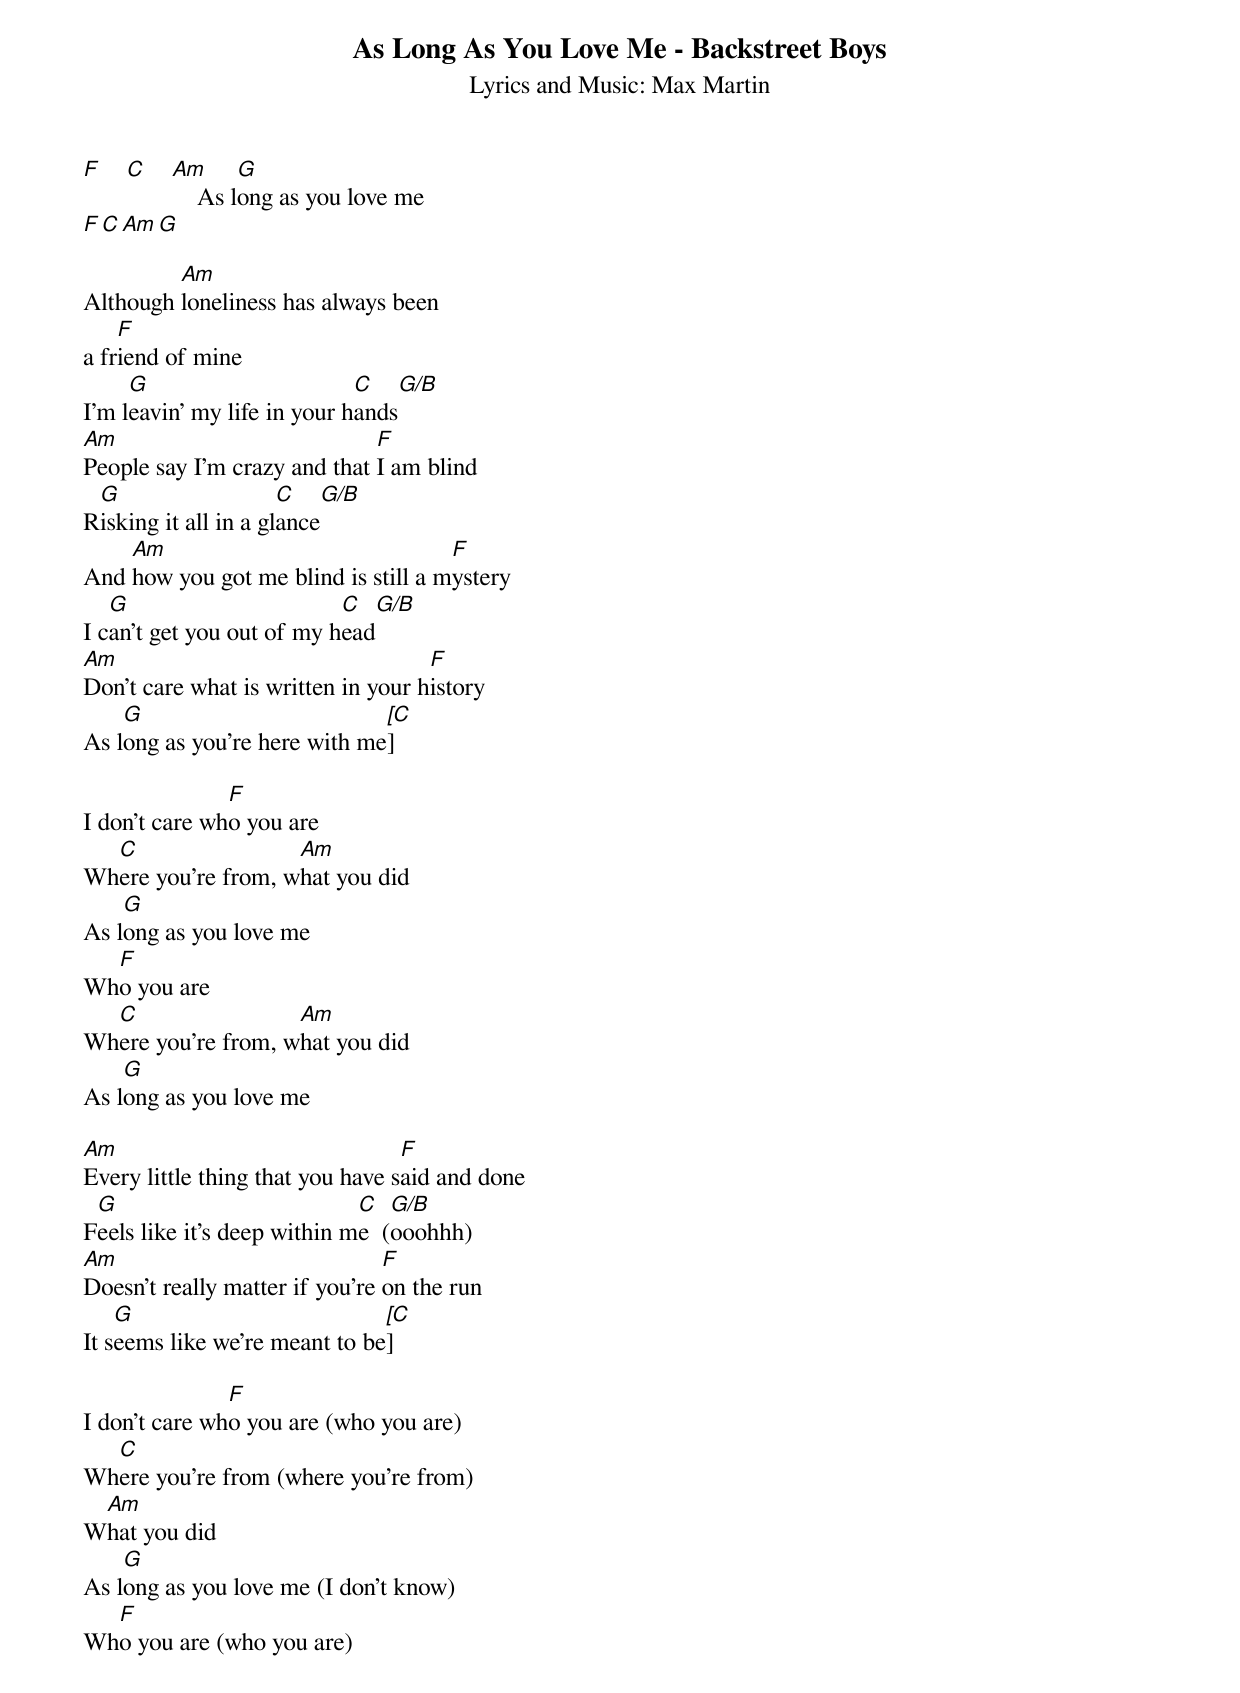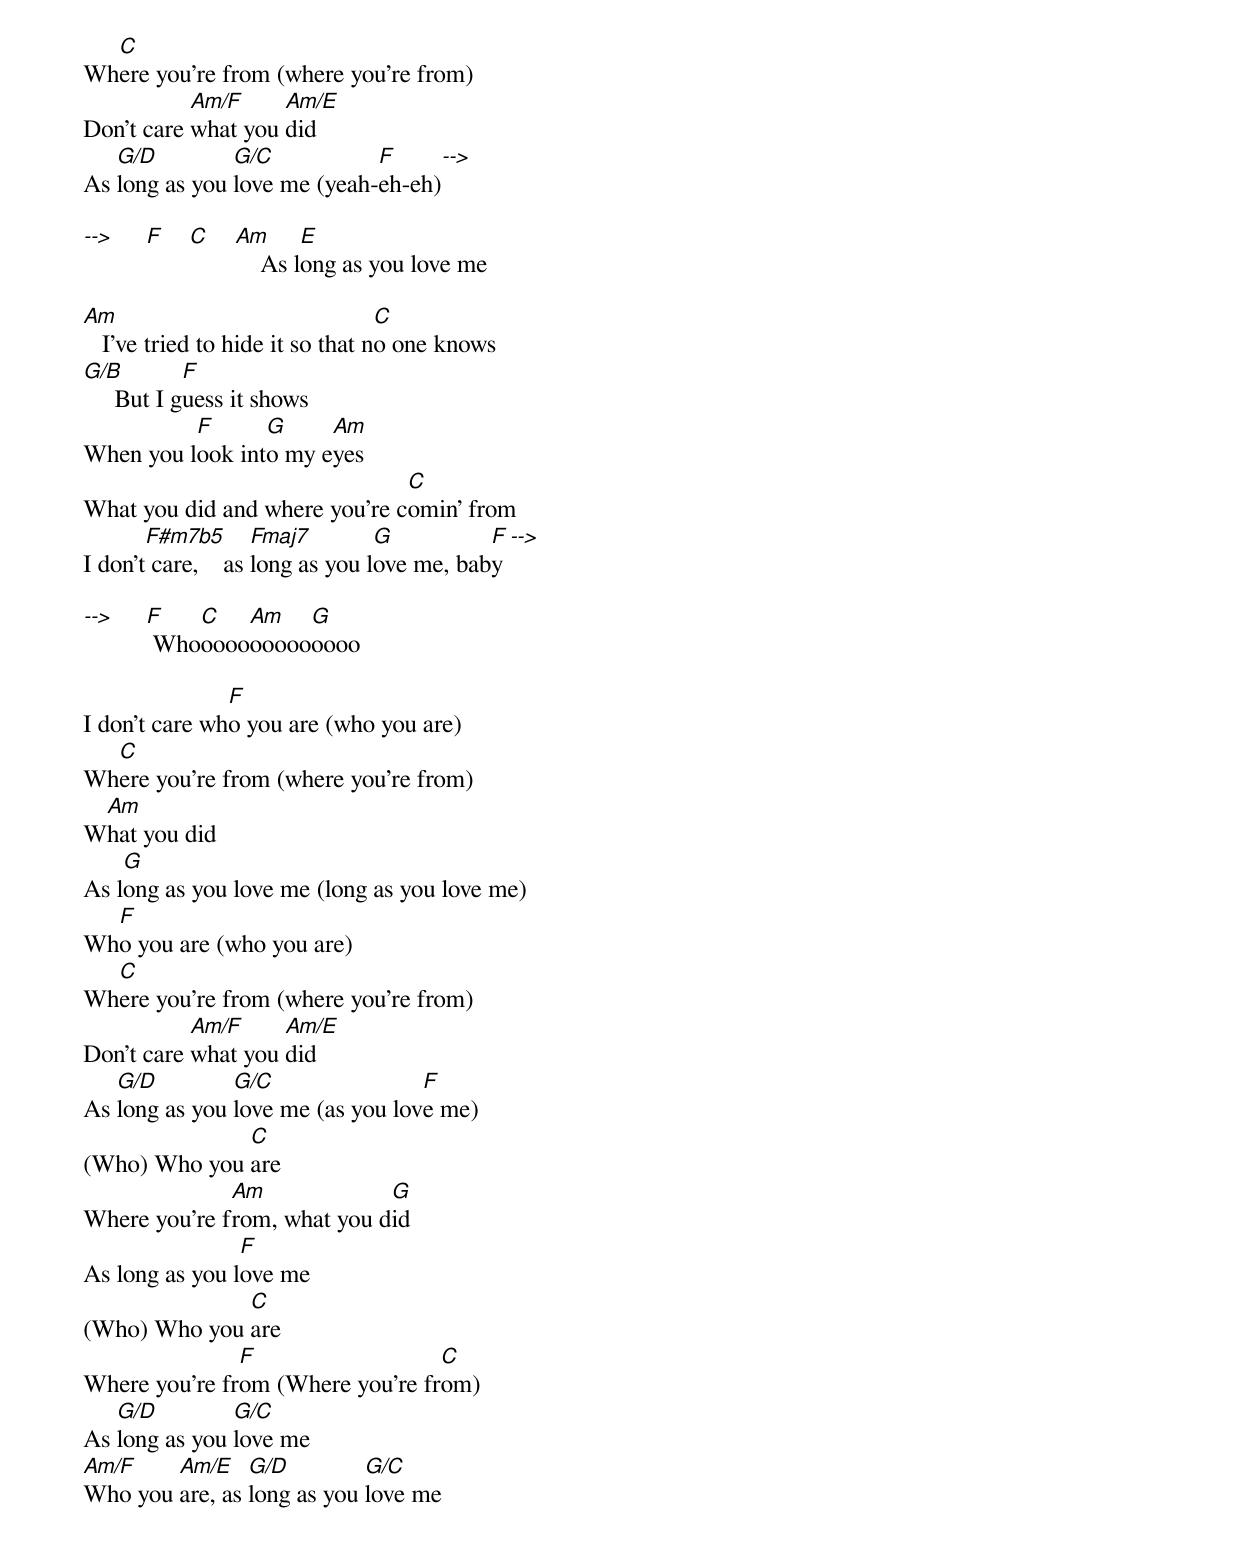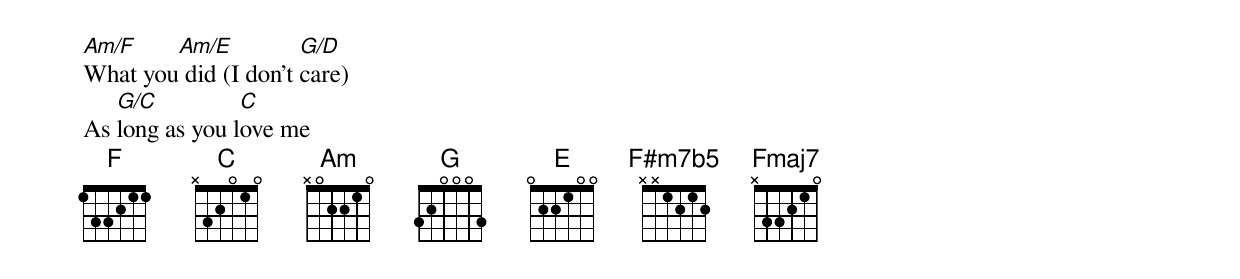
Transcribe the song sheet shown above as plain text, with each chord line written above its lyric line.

As Long As You Love Me - Backstreet Boys
Lyrics and Music: Max Martin

F   C   Am      G
            As long as you love me
F   C   Am      G

         Am
Although loneliness has always been
    F
a friend of mine
     G                       C     G/B
I'm leavin' my life in your hands
Am                            F
People say I'm crazy and that I am blind
 G                    C     G/B
Risking it all in a glance
    Am                               F
And how you got me blind is still a mystery
   G                       C     G/B
I can't get you out of my head
Am                                  F
Don't care what is written in your history
    G                          [C]
As long as you're here with me

               F
I don't care who you are
  C                 Am
Where you're from, what you did
    G
As long as you love me
  F
Who you are
  C                 Am
Where you're from, what you did
    G
As long as you love me

Am                                F
Every little thing that you have said and done
 G                           C   G/B
Feels like it's deep within me  (ooohhh)
Am                              F
Doesn't really matter if you're on the run
    G                           [C]
It seems like we're meant to be

               F
I don't care who you are (who you are)
  C
Where you're from (where you're from)
 Am
What you did
    G
As long as you love me (I don't know)
  F
Who you are (who you are)
  C
Where you're from (where you're from)
           Am/F     Am/E
Don't care what you did
   G/D         G/C           F     -->
As long as you love me (yeah-eh-eh)

-->  F   C   Am      E
                 As long as you love me

Am                                C
   I've tried to hide it so that no one knows
G/B         F
     But I guess it shows
          F      G     Am
When you look into my eyes
                               C
What you did and where you're comin' from
       F#m7b5       Fmaj7        G          F -->
I don't care,    as long as you love me, baby

-->  F   C   Am   G
      Whoooooooooooooo

               F
I don't care who you are (who you are)
  C
Where you're from (where you're from)
 Am
What you did
    G
As long as you love me (long as you love me)
  F
Who you are (who you are)
  C
Where you're from (where you're from)
           Am/F     Am/E
Don't care what you did
   G/D         G/C                F
As long as you love me (as you love me)
              C
(Who) Who you are
              Am             G
Where you're from, what you did
                F
As long as you love me
              C
(Who) Who you are
               F                  C
Where you're from (Where you're from)
   G/D         G/C
As long as you love me
Am/F    Am/E    G/D         G/C
Who you are, as long as you love me
Am/F    Am/E          G/D
What you did (I don't care)
   G/C          C
As long as you love me
